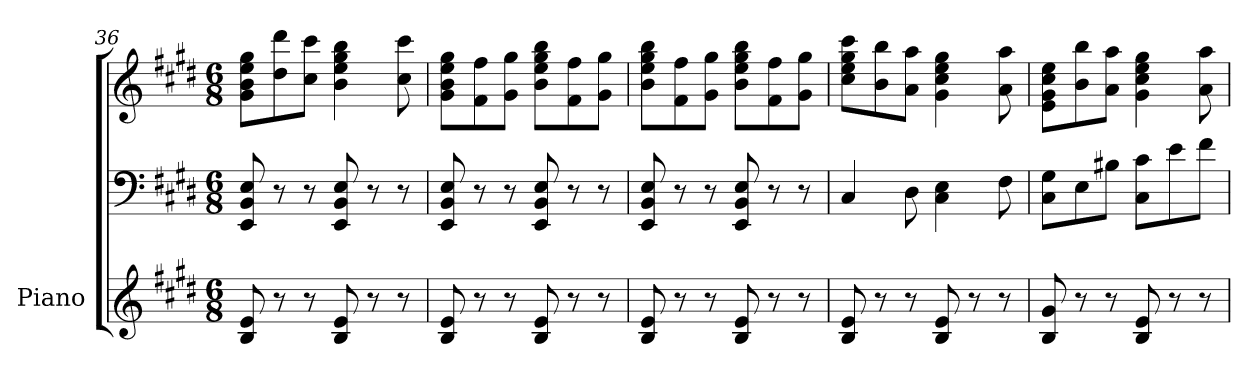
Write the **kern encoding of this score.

**kern	**kern	**kern
*part1	*part1	*part1
*staff3	*staff2	*staff1
*I"Piano	*	*
*I'Pno.	*	*
*clefG2	*clefF4	*clefG2
*k[f#c#g#d#]	*k[f#c#g#d#]	*k[f#c#g#d#]
*M6/8	*M6/8	*M6/8
=36	=36	=36
8B/ 8e/	8EE/ 8BB/ 8E/	8g#\ 8b\ 8ee\ 8gg#\L
8r	8r	8dd#\ 8ddd#\
8r	8r	8cc#\ 8ccc#\J
8B/ 8e/	8EE/ 8BB/ 8E/	4b\ 4ee\ 4gg#\ 4bb\
8r	8r	.
8r	8r	8cc#\ 8ccc#\
=37	=37	=37
8B/ 8e/	8EE/ 8BB/ 8E/	8g#\ 8b\ 8ee\ 8gg#\L
8r	8r	8f#\ 8ff#\
8r	8r	8g#\ 8gg#\J
8B/ 8e/	8EE/ 8BB/ 8E/	8b\ 8ee\ 8gg#\ 8bb\L
8r	8r	8f#\ 8ff#\
8r	8r	8g#\ 8gg#\J
!!LO:PB:g=z
=38	=38	=38
8B/ 8e/	8EE/ 8BB/ 8E/	8b\ 8ee\ 8gg#\ 8bb\L
8r	8r	8f#\ 8ff#\
8r	8r	8g#\ 8gg#\J
8B/ 8e/	8EE/ 8BB/ 8E/	8b\ 8ee\ 8gg#\ 8bb\L
8r	8r	8f#\ 8ff#\
8r	8r	8g#\ 8gg#\J
=39	=39	=39
8B/ 8e/	4C#/	8cc#\ 8ee\ 8gg#\ 8ccc#\L
8r	.	8b\ 8bb\
8r	8D#\	8a\ 8aa\J
8B/ 8e/	4C#\ 4E\	4g#\ 4cc#\ 4ee\ 4gg#\
8r	.	.
8r	8F#\	8a\ 8aa\
=40	=40	=40
8B/ 8g#/	8C#\ 8G#\L	8e\ 8g#\ 8cc#\ 8ee\L
8r	8E\	8b\ 8bb\
8r	8B#X\J	8a\ 8aa\J
8B/ 8e/	8C#\ 8c#\L	4g#\ 4cc#\ 4ee\ 4gg#\
8r	8e\	.
8r	8f#\J	8a\ 8aa\
=	=	=
*-	*-	*-
